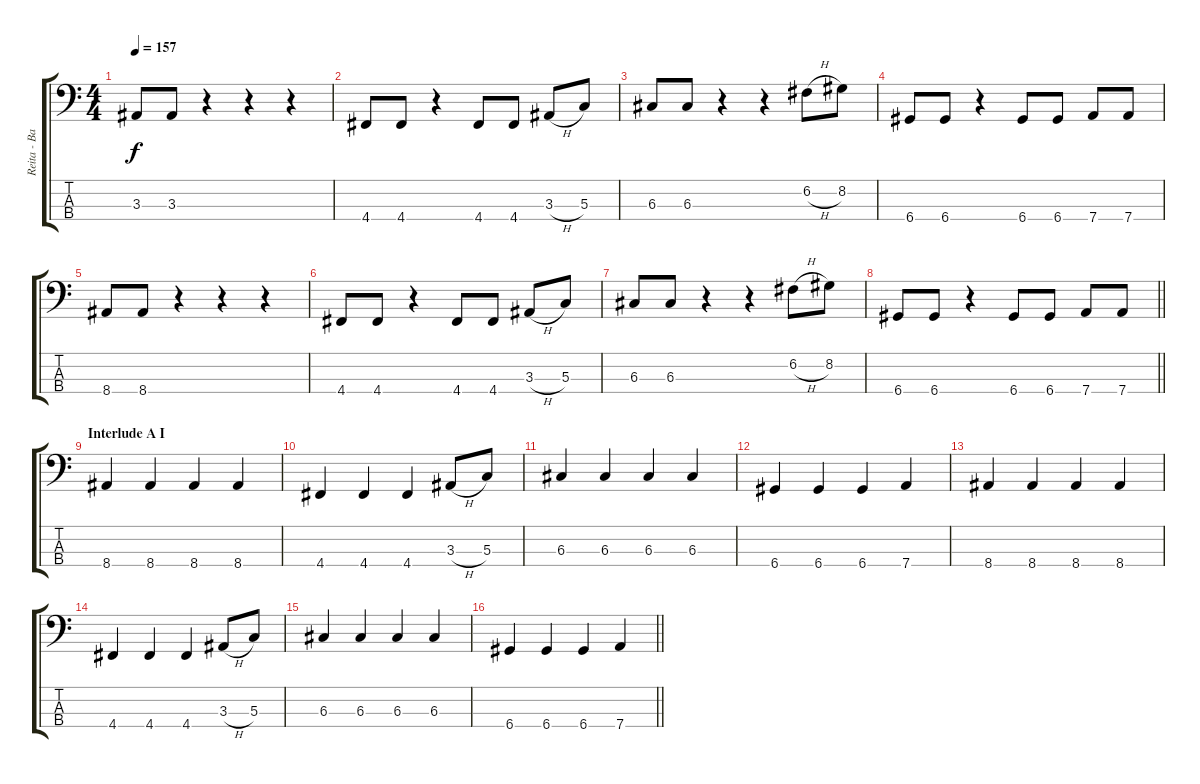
\track ("Reita - Bass" "Reita - Ba") {instrument electricbasspick}
\staff {score tabs}
\tuning (F2 C2 G1 D1) {hide}
\ts (4 4)
\section ("" "")
\tempo 157
\clef f4
\ks c
3.3.8{dy f} 3.3.8 r.4 r.4 r.4 |
4.4.8 4.4.8 r.4 4.4.8 4.4.8 3.3{h}.8 5.3.8 |
6.3.8 6.3.8 r.4 r.4 6.2{h}.8 8.2.8 |
6.4.8 6.4.8 r.4 6.4.8 6.4.8 7.4.8 7.4.8 |
8.4.8 8.4.8 r.4 r.4 r.4 |
4.4.8 4.4.8 r.4 4.4.8 4.4.8 3.3{h}.8 5.3.8 |
6.3.8 6.3.8 r.4 r.4 6.2{h}.8 8.2.8 |
\barLineRight lightlight
6.4.8 6.4.8 r.4 6.4.8 6.4.8 7.4.8 7.4.8 |
\section ("" "Interlude A I")
8.4.4 8.4.4 8.4.4 8.4.4 |
4.4.4 4.4.4 4.4.4 3.3{h}.8 5.3.8 |
6.3.4 6.3.4 6.3.4 6.3.4 |
6.4.4 6.4.4 6.4.4 7.4.4 |
8.4.4 8.4.4 8.4.4 8.4.4 |
4.4.4 4.4.4 4.4.4 3.3{h}.8 5.3.8 |
6.3.4 6.3.4 6.3.4 6.3.4 |
\barLineRight lightlight
6.4.4 6.4.4 6.4.4 7.4.4
